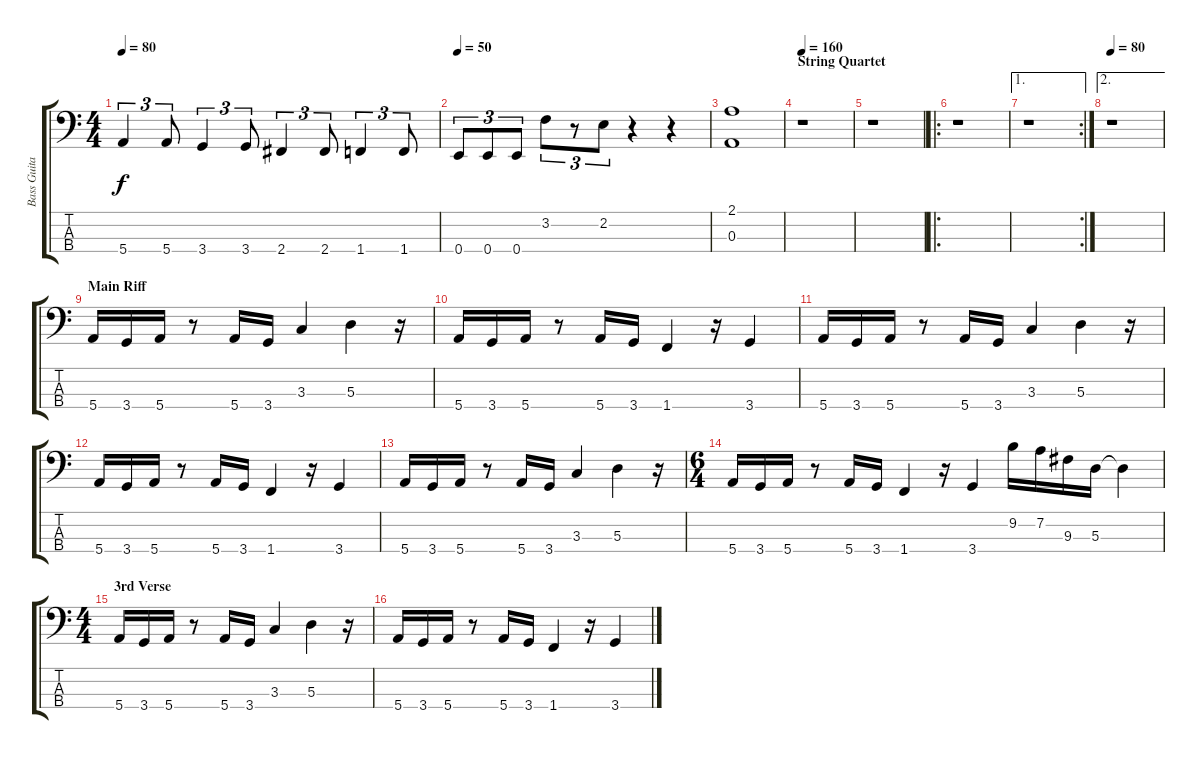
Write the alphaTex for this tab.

\track ("Bass Guitar" "Bass Guita") {instrument electricbasspick}
\staff {score tabs}
\tuning (G2 D2 A1 E1) {hide}
\ts (4 4)
\tempo 80
\clef f4
\ks c
5.4.4{tu (3 2) dy f} 5.4.8{tu (3 2)} 3.4.4{tu (3 2)} 3.4.8{tu (3 2)} 2.4.4{tu (3 2)} 2.4.8{tu (3 2)} 1.4.4{tu (3 2)} 1.4.8{tu (3 2)} |
\tempo 50
0.4.8{tu (3 2)} 0.4.8{tu (3 2)} 0.4.8{tu (3 2)} 3.2.8{tu (3 2)} r.8{tu (3 2)} 2.2.8{tu (3 2)} r.4 r.4 |
(2.1 0.3).1 |
\section ("" "String Quartet")
\tempo 160
r.1 |
r.1 |
\ro
r.1 |
\ae 1
\rc 2
r.1 |
\ae 2
\tempo 80
r.1 |
\section ("" "Main Riff")
5.4.16{instrument electricbassfinger} 3.4.16 5.4.16 r.8 5.4.16 3.4.16 3.3.4 5.3.4 r.16 |
5.4.16 3.4.16 5.4.16 r.8 5.4.16 3.4.16 1.4.4 r.16 3.4.4 |
5.4.16 3.4.16 5.4.16 r.8 5.4.16 3.4.16 3.3.4 5.3.4 r.16 |
5.4.16 3.4.16 5.4.16 r.8 5.4.16 3.4.16 1.4.4 r.16 3.4.4 |
5.4.16 3.4.16 5.4.16 r.8 5.4.16 3.4.16 3.3.4 5.3.4 r.16 |
\ts (6 4)
5.4.16 3.4.16 5.4.16 r.8 5.4.16 3.4.16 1.4.4 r.16 3.4.4 9.2.16 7.2.16 9.3.16 5.3.16 5.3{t}.4 |
\ts (4 4)
\section ("" "3rd Verse")
5.4.16 3.4.16 5.4.16 r.8 5.4.16 3.4.16 3.3.4 5.3.4 r.16 |
5.4.16 3.4.16 5.4.16 r.8 5.4.16 3.4.16 1.4.4 r.16 3.4.4
